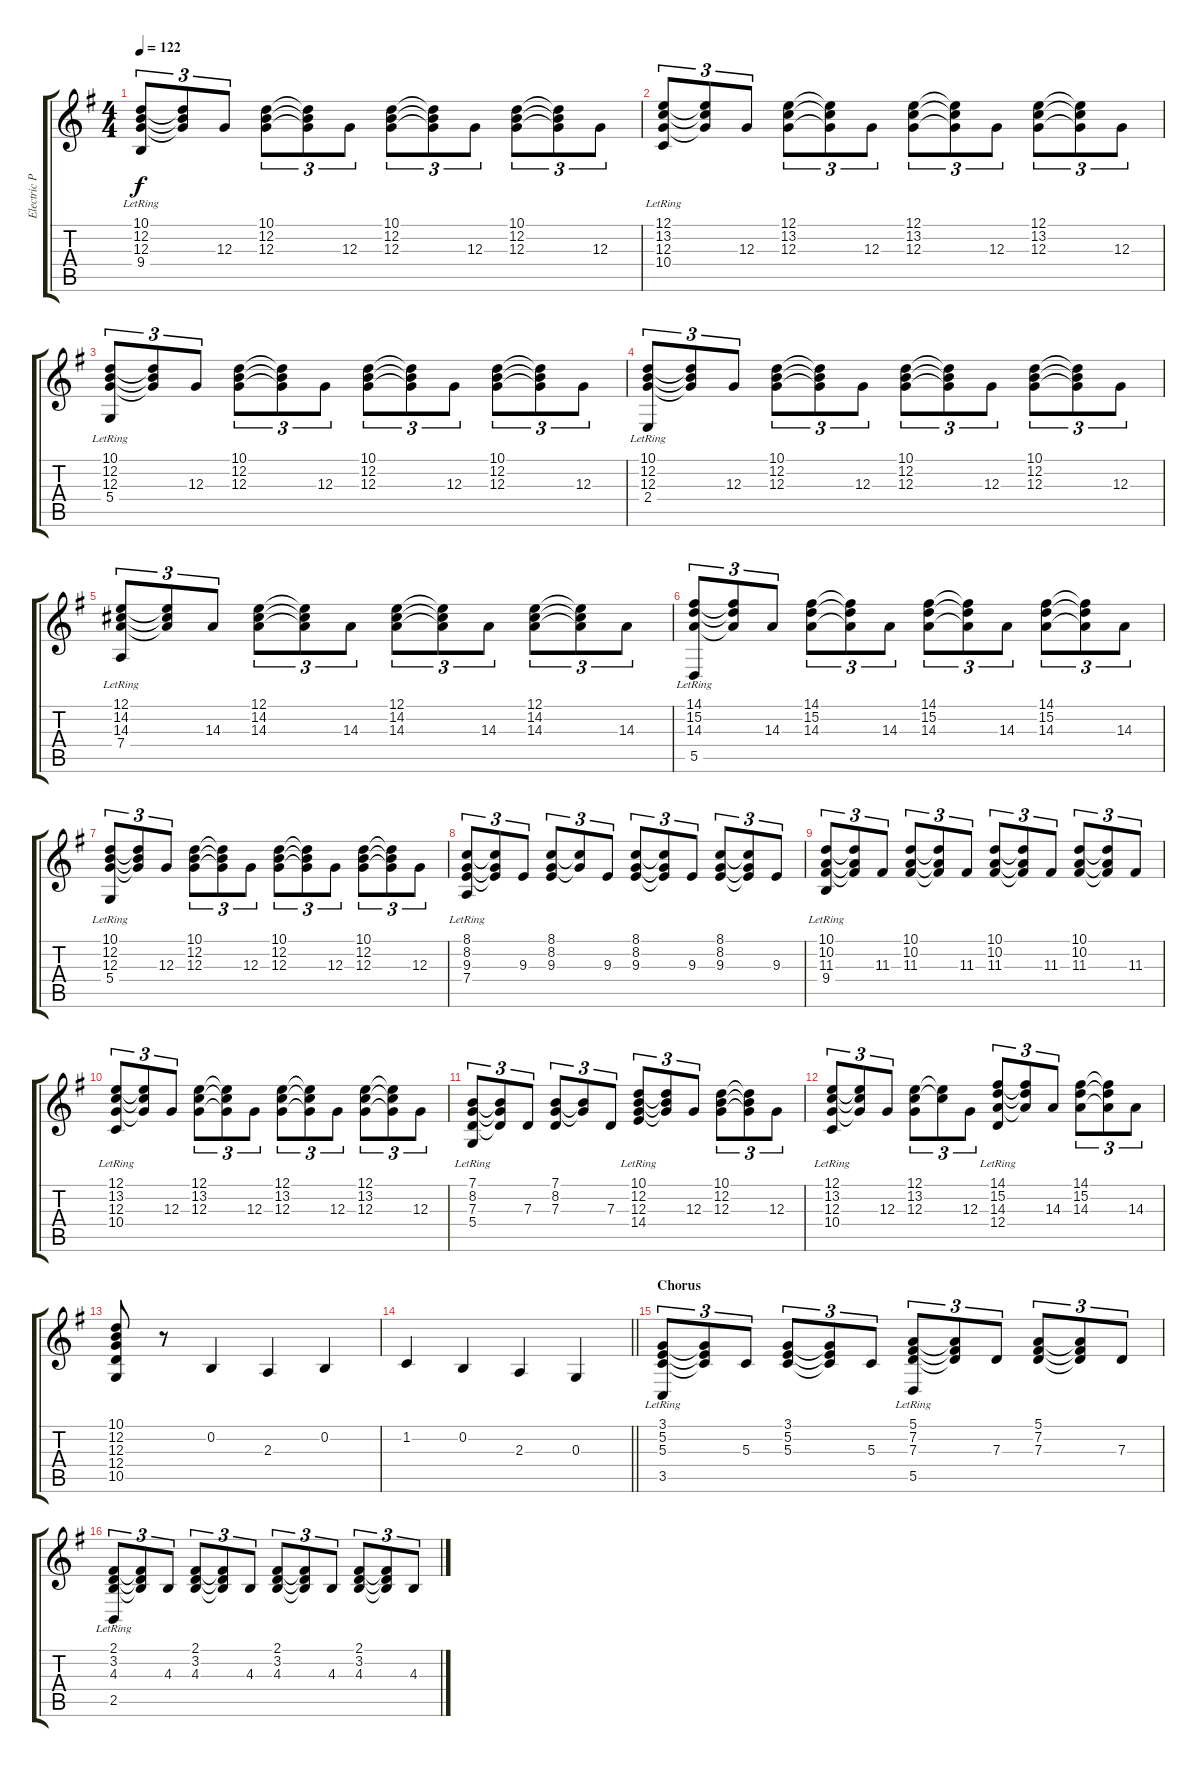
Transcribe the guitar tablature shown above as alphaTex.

\track ("Electric Piano" "Electric P") {instrument electricgrandpiano}
\staff {score tabs}
\tuning (E4 B3 G3 D3 A2 E2) {hide}
\ts (4 4)
\tempo 122
\clef g2
\ks g
(10.1 12.2 12.3 9.4{lr}).8{tu (3 2) dy f} (10.1{t} 12.2{t} 12.3{t}).8{tu (3 2)} 12.3.8{tu (3 2)} (10.1 12.2 12.3).8{tu (3 2)} (10.1{t} 12.2{t} 12.3{t}).8{tu (3 2)} 12.3.8{tu (3 2)} (10.1 12.2 12.3).8{tu (3 2)} (10.1{t} 12.2{t} 12.3{t}).8{tu (3 2)} 12.3.8{tu (3 2)} (10.1 12.2 12.3).8{tu (3 2)} (10.1{t} 12.2{t} 12.3{t}).8{tu (3 2)} 12.3.8{tu (3 2)} |
(12.1 13.2 12.3 10.4{lr}).8{tu (3 2)} (12.1{t} 13.2{t} 12.3{t}).8{tu (3 2)} 12.3.8{tu (3 2)} (12.1 13.2 12.3).8{tu (3 2)} (12.1{t} 13.2{t} 12.3{t}).8{tu (3 2)} 12.3.8{tu (3 2)} (12.1 13.2 12.3).8{tu (3 2)} (12.1{t} 13.2{t} 12.3{t}).8{tu (3 2)} 12.3.8{tu (3 2)} (12.1 13.2 12.3).8{tu (3 2)} (12.1{t} 13.2{t} 12.3{t}).8{tu (3 2)} 12.3.8{tu (3 2)} |
(10.1 12.2 12.3 5.4{lr}).8{tu (3 2)} (10.1{t} 12.2{t} 12.3{t}).8{tu (3 2)} 12.3.8{tu (3 2)} (10.1 12.2 12.3).8{tu (3 2)} (10.1{t} 12.2{t} 12.3{t}).8{tu (3 2)} 12.3.8{tu (3 2)} (10.1 12.2 12.3).8{tu (3 2)} (10.1{t} 12.2{t} 12.3{t}).8{tu (3 2)} 12.3.8{tu (3 2)} (10.1 12.2 12.3).8{tu (3 2)} (10.1{t} 12.2{t} 12.3{t}).8{tu (3 2)} 12.3.8{tu (3 2)} |
(10.1 12.2 12.3 2.4{lr}).8{tu (3 2)} (10.1{t} 12.2{t} 12.3{t}).8{tu (3 2)} 12.3.8{tu (3 2)} (10.1 12.2 12.3).8{tu (3 2)} (10.1{t} 12.2{t} 12.3{t}).8{tu (3 2)} 12.3.8{tu (3 2)} (10.1 12.2 12.3).8{tu (3 2)} (10.1{t} 12.2{t} 12.3{t}).8{tu (3 2)} 12.3.8{tu (3 2)} (10.1 12.2 12.3).8{tu (3 2)} (10.1{t} 12.2{t} 12.3{t}).8{tu (3 2)} 12.3.8{tu (3 2)} |
(12.1 14.2 14.3 7.4{lr}).8{tu (3 2)} (12.1{t} 14.2{t} 14.3{t}).8{tu (3 2)} 14.3.8{tu (3 2)} (12.1 14.2 14.3).8{tu (3 2)} (12.1{t} 14.2{t} 14.3{t}).8{tu (3 2)} 14.3.8{tu (3 2)} (12.1 14.2 14.3).8{tu (3 2)} (12.1{t} 14.2{t} 14.3{t}).8{tu (3 2)} 14.3.8{tu (3 2)} (12.1 14.2 14.3).8{tu (3 2)} (12.1{t} 14.2{t} 14.3{t}).8{tu (3 2)} 14.3.8{tu (3 2)} |
(14.1 15.2 14.3 5.5{lr}).8{tu (3 2)} (14.1{t} 15.2{t} 14.3{t}).8{tu (3 2)} 14.3.8{tu (3 2)} (14.1 15.2 14.3).8{tu (3 2)} (14.1{t} 15.2{t} 14.3{t}).8{tu (3 2)} 14.3.8{tu (3 2)} (14.1 15.2 14.3).8{tu (3 2)} (14.1{t} 15.2{t} 14.3{t}).8{tu (3 2)} 14.3.8{tu (3 2)} (14.1 15.2 14.3).8{tu (3 2)} (14.1{t} 15.2{t} 14.3{t}).8{tu (3 2)} 14.3.8{tu (3 2)} |
(10.1 12.2 12.3 5.4{lr}).8{tu (3 2)} (10.1{t} 12.2{t} 12.3{t}).8{tu (3 2)} 12.3.8{tu (3 2)} (10.1 12.2 12.3).8{tu (3 2)} (10.1{t} 12.2{t} 12.3{t}).8{tu (3 2)} 12.3.8{tu (3 2)} (10.1 12.2 12.3).8{tu (3 2)} (10.1{t} 12.2{t} 12.3{t}).8{tu (3 2)} 12.3.8{tu (3 2)} (10.1 12.2 12.3).8{tu (3 2)} (10.1{t} 12.2{t} 12.3{t}).8{tu (3 2)} 12.3.8{tu (3 2)} |
(8.1 8.2 9.3 7.4{lr}).8{tu (3 2)} (8.1{t} 8.2{t} 9.3{t}).8{tu (3 2)} 9.3.8{tu (3 2)} (8.1 8.2 9.3).8{tu (3 2)} (8.1{t} 8.2{t}).8{tu (3 2)} 9.3.8{tu (3 2)} (8.1 8.2 9.3).8{tu (3 2)} (8.1{t} 8.2{t} 9.3{t}).8{tu (3 2)} 9.3.8{tu (3 2)} (8.1 8.2 9.3).8{tu (3 2)} (8.1{t} 8.2{t} 9.3{t}).8{tu (3 2)} 9.3.8{tu (3 2)} |
(10.1 10.2 11.3 9.4{lr}).8{tu (3 2)} (10.1{t} 10.2{t} 11.3{t}).8{tu (3 2)} 11.3.8{tu (3 2)} (10.1 10.2 11.3).8{tu (3 2)} (10.1{t} 10.2{t} 11.3{t}).8{tu (3 2)} 11.3.8{tu (3 2)} (10.1 10.2 11.3).8{tu (3 2)} (10.1{t} 10.2{t} 11.3{t}).8{tu (3 2)} 11.3.8{tu (3 2)} (10.1 10.2 11.3).8{tu (3 2)} (10.1{t} 10.2{t} 11.3{t}).8{tu (3 2)} 11.3.8{tu (3 2)} |
(12.1 13.2 12.3 10.4{lr}).8{tu (3 2)} (12.1{t} 13.2{t} 12.3{t}).8{tu (3 2)} 12.3.8{tu (3 2)} (12.1 13.2 12.3).8{tu (3 2)} (12.1{t} 13.2{t} 12.3{t}).8{tu (3 2)} 12.3.8{tu (3 2)} (12.1 13.2 12.3).8{tu (3 2)} (12.1{t} 13.2{t} 12.3{t}).8{tu (3 2)} 12.3.8{tu (3 2)} (12.1 13.2 12.3).8{tu (3 2)} (12.1{t} 13.2{t} 12.3{t}).8{tu (3 2)} 12.3.8{tu (3 2)} |
(7.1 8.2 7.3 5.4{lr}).8{tu (3 2)} (7.1{t} 8.2{t} 7.3{t}).8{tu (3 2)} 7.3.8{tu (3 2)} (7.1 8.2 7.3).8{tu (3 2)} (7.1{t} 8.2{t}).8{tu (3 2)} 7.3.8{tu (3 2)} (10.1 12.2 12.3 14.4{lr}).8{tu (3 2)} (10.1{t} 12.2{t} 12.3{t}).8{tu (3 2)} 12.3.8{tu (3 2)} (10.1 12.2 12.3).8{tu (3 2)} (10.1{t} 12.2{t} 12.3{t}).8{tu (3 2)} 12.3.8{tu (3 2)} |
(12.1 13.2 12.3 10.4{lr}).8{tu (3 2)} (12.1{t} 13.2{t} 12.3{t}).8{tu (3 2)} 12.3.8{tu (3 2)} (12.1 13.2 12.3).8{tu (3 2)} (12.1{t} 13.2{t}).8{tu (3 2)} 12.3.8{tu (3 2)} (14.1 15.2 14.3 12.4{lr}).8{tu (3 2)} (14.1{t} 15.2{t} 14.3{t}).8{tu (3 2)} 14.3.8{tu (3 2)} (14.1 15.2 14.3).8{tu (3 2)} (14.1{t} 15.2{t} 14.3{t}).8{tu (3 2)} 14.3.8{tu (3 2)} |
(10.1 12.2 12.3 12.4 10.5).8 r.8 0.2.4 2.3.4 0.2.4 |
\barLineRight lightlight
1.2.4 0.2.4 2.3.4 0.3.4 |
\section ("" "Chorus")
(3.1 5.2 5.3 3.5{lr}).8{tu (3 2)} (3.1{t} 5.2{t} 5.3{t}).8{tu (3 2)} 5.3.8{tu (3 2)} (3.1 5.2 5.3).8{tu (3 2)} (3.1{t} 5.2{t} 5.3{t}).8{tu (3 2)} 5.3.8{tu (3 2)} (5.1 7.2 7.3 5.5{lr}).8{tu (3 2)} (5.1{t} 7.2{t} 7.3{t}).8{tu (3 2)} 7.3.8{tu (3 2)} (5.1 7.2 7.3).8{tu (3 2)} (5.1{t} 7.2{t} 7.3{t}).8{tu (3 2)} 7.3.8{tu (3 2)} |
(2.1 3.2 4.3 2.5{lr}).8{tu (3 2)} (2.1{t} 3.2{t} 4.3{t}).8{tu (3 2)} 4.3.8{tu (3 2)} (2.1 3.2 4.3).8{tu (3 2)} (2.1{t} 3.2{t} 4.3{t}).8{tu (3 2)} 4.3.8{tu (3 2)} (2.1 3.2 4.3).8{tu (3 2)} (2.1{t} 3.2{t} 4.3{t}).8{tu (3 2)} 4.3.8{tu (3 2)} (2.1 3.2 4.3).8{tu (3 2)} (2.1{t} 3.2{t} 4.3{t}).8{tu (3 2)} 4.3.8{tu (3 2)}
